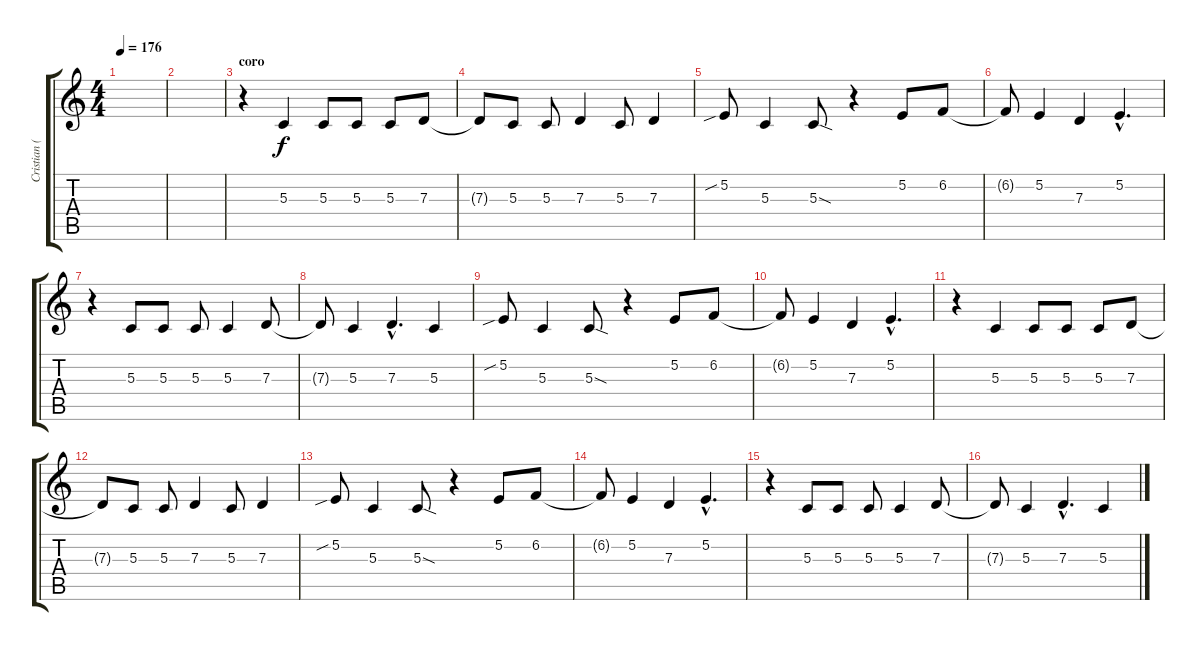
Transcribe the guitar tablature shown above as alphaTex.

\track ("Cristian (voz)" "Cristian (") {instrument lead6voice}
\staff {score tabs}
\tuning (E4 B3 G3 D3 A2 E2) {hide}
\ts (4 4)
\tempo 176
\clef g2
\ks c
|
|
\section ("" "coro")
r.4{volume 14 balance 2} 5.3.4 5.3.8 5.3.8 5.3.8 7.3.8 |
7.3{t}.8 5.3.8 5.3.8 7.3.4 5.3.8 7.3.4 |
5.2{sib}.8 5.3.4 5.3{sod}.8 r.4 5.2.8 6.2.8 |
6.2{t}.8 5.2.4 7.3.4 5.2{hac}.4{d} |
r.4 5.3.8 5.3.8 5.3.8 5.3.4 7.3.8 |
7.3{t}.8 5.3.4 7.3{hac}.4{d} 5.3.4 |
5.2{sib}.8 5.3.4 5.3{sod}.8 r.4 5.2.8 6.2.8 |
6.2{t}.8 5.2.4 7.3.4 5.2{hac}.4{d} |
r.4 5.3.4 5.3.8 5.3.8 5.3.8 7.3.8 |
7.3{t}.8 5.3.8 5.3.8 7.3.4 5.3.8 7.3.4 |
5.2{sib}.8 5.3.4 5.3{sod}.8 r.4 5.2.8 6.2.8 |
6.2{t}.8 5.2.4 7.3.4 5.2{hac}.4{d} |
r.4 5.3.8 5.3.8 5.3.8 5.3.4 7.3.8 |
7.3{t}.8 5.3.4 7.3{hac}.4{d} 5.3.4
